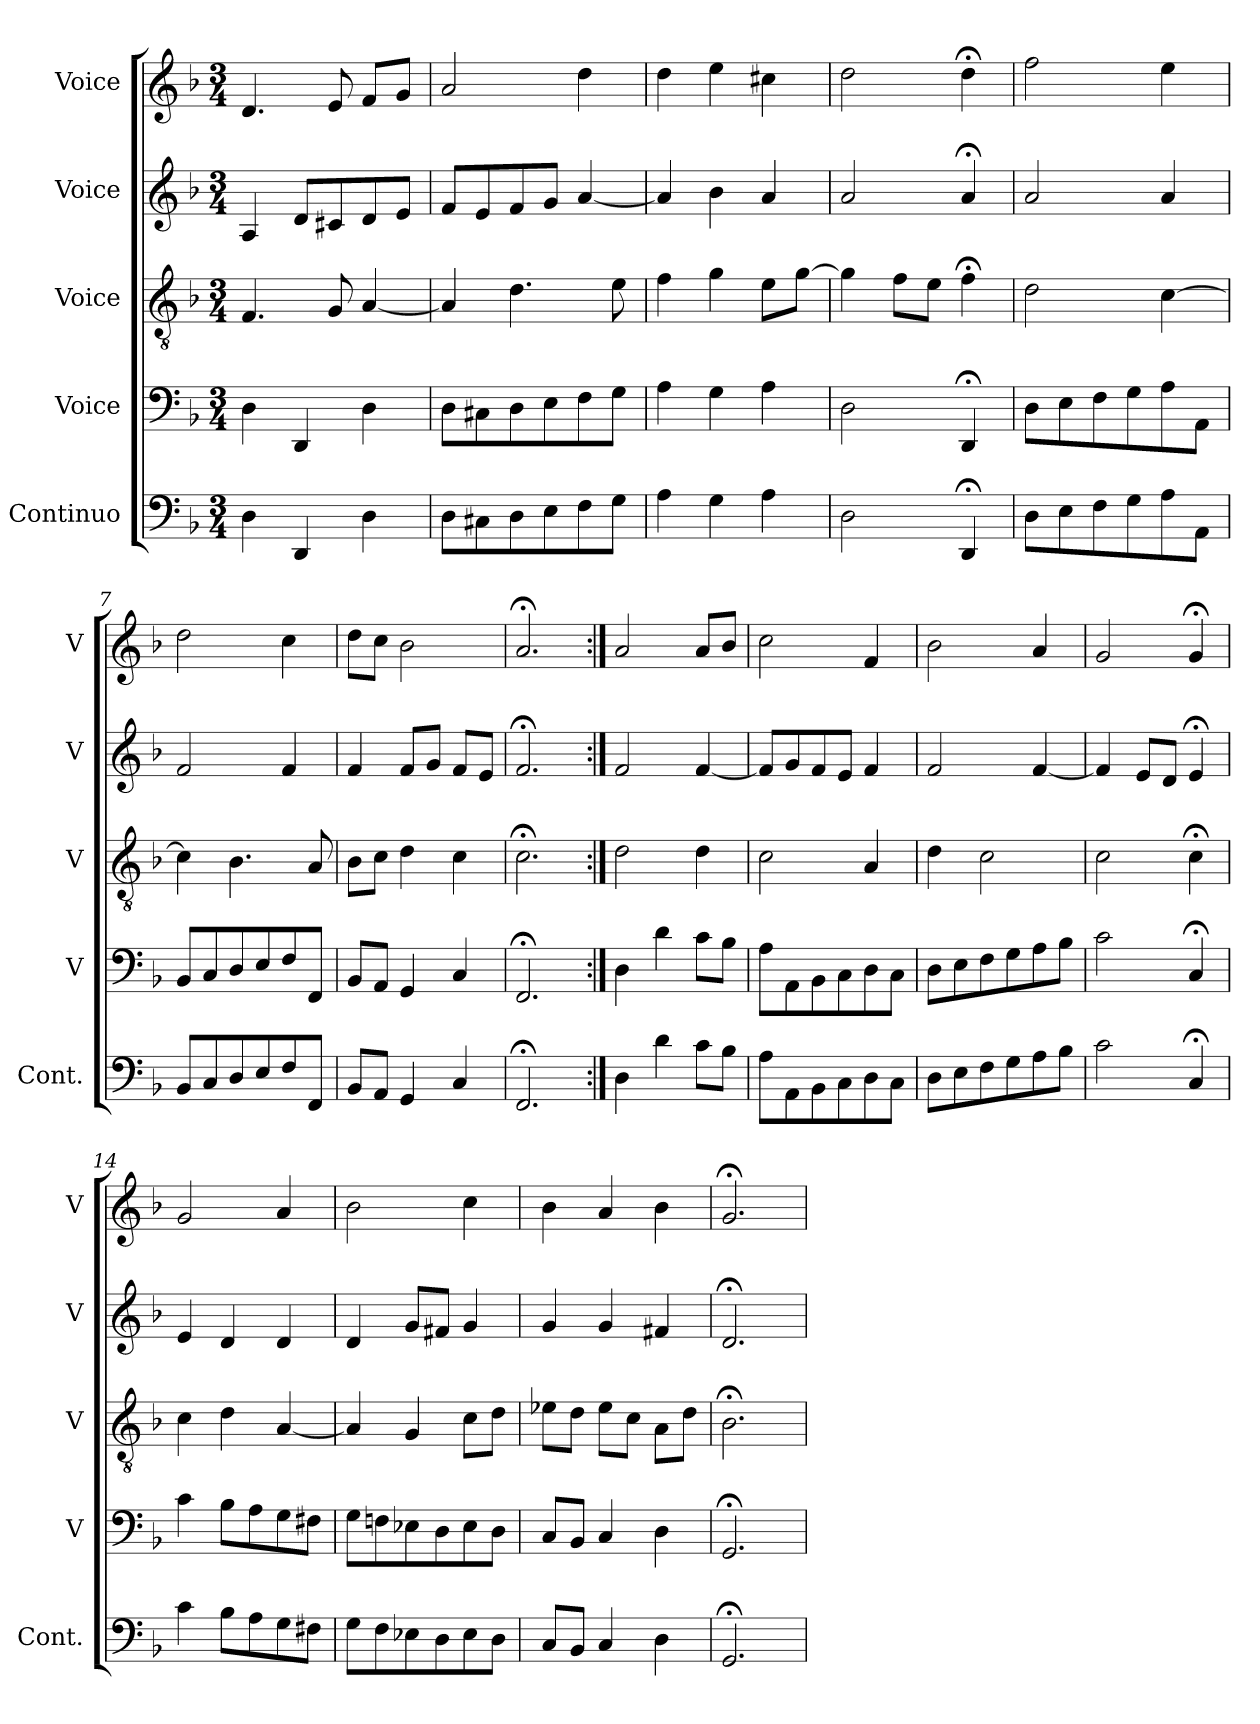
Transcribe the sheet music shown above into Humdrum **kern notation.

**kern	**kern	**kern	**kern	**kern
*part5	*part4	*part3	*part2	*part1
*staff5	*staff4	*staff3	*staff2	*staff1
*I"Continuo	*I"Voice	*I"Voice	*I"Voice	*I"Voice
*I'Cont.	*I'V	*I'V	*I'V	*I'V
*clefF4	*clefF4	*clefGv2	*clefG2	*clefG2
*k[b-]	*k[b-]	*k[b-]	*k[b-]	*k[b-]
*M3/4	*M3/4	*M3/4	*M3/4	*M3/4
=	=	=	=	=
4D	4D	4.F	4A	4.d
4DD	4DD	.	8dL	.
.	.	8G	8c#X	8e
4D	4D	[4A	8d	8fL
.	.	.	8eJ	8gJ
=3	=3	=3	=3	=3
8DL	8DL	4A]	8fL	2a
8C#X	8C#X	.	8e	.
8D	8D	4.d	8f	.
8E	8E	.	8gJ	.
8F	8F	.	[4a	4dd
8GJ	8GJ	8e	.	.
=4	=4	=4	=4	=4
4A	4A	4f	4a]	4dd
4G	4G	4g	4b-	4ee
4A	4A	8eL	4a	4cc#X
.	.	[8gJ	.	.
=5	=5	=5	=5	=5
2D	2D	4g]	2a	2dd
.	.	8fL	.	.
.	.	8eJ	.	.
4DD;<	4DD;<	4f;<	4a;<	4dd;<
=6	=6	=6	=6	=6
8DL	8DL	2d	2a	2ff
8E	8E	.	.	.
8F	8F	.	.	.
8G	8G	.	.	.
8A	8A	[4c	4a	4ee
8AAJ	8AAJ	.	.	.
=7	=7	=7	=7	=7
8BB-L	8BB-L	4c]	2f	2dd
8C	8C	.	.	.
8D	8D	4.B-	.	.
8E	8E	.	.	.
8F	8F	.	4f	4cc
8FFJ	8FFJ	8A	.	.
=8	=8	=8	=8	=8
8BB-L	8BB-L	8B-L	4f	8ddL
8AAJ	8AAJ	8cJ	.	8ccJ
4GG	4GG	4d	8fL	2b-
.	.	.	8gJ	.
4C	4C	4c	8fL	.
.	.	.	8eJ	.
=9	=9	=9	=9	=9
2.FF;<	2.FF;<	2.c;<	2.f;<	2.a;<
=10:|!	=10:|!	=10:|!	=10:|!	=10:|!
4D	4D	2d	2f	2a
4d	4d	.	.	.
8cL	8cL	4d	[4f	8aL
8B-J	8B-J	.	.	8b-J
=11	=11	=11	=11	=11
8AL	8AL	2c	8fL]	2cc
8AA	8AA	.	8g	.
8BB-	8BB-	.	8f	.
8C	8C	.	8eJ	.
8D	8D	4A	4f	4f
8CJ	8CJ	.	.	.
=12	=12	=12	=12	=12
8DL	8DL	4d	2f	2b-
8E	8E	.	.	.
8F	8F	2c	.	.
8G	8G	.	.	.
8A	8A	.	[4f	4a
8B-J	8B-J	.	.	.
=13	=13	=13	=13	=13
2c	2c	2c	4f]	2g
.	.	.	8eL	.
.	.	.	8dJ	.
4C;<	4C;<	4c;<	4e;<	4g;<
=14	=14	=14	=14	=14
4c	4c	4c	4e	2g
8B-L	8B-L	4d	4d	.
8A	8A	.	.	.
8G	8G	[4A	4d	4a
8F#XJ	8F#XJ	.	.	.
=15	=15	=15	=15	=15
8GL	8GL	4A]	4d	2b-
8F	8Fn	.	.	.
8E-X	8E-X	4G	8gL	.
8D	8D	.	8f#XJ	.
8E-	8E-	8cL	4g	4cc
8DJ	8DJ	8dJ	.	.
=16	=16	=16	=16	=16
8CL	8CL	8e-XL	4g	4b-
8BB-J	8BB-J	8dJ	.	.
4C	4C	8e-L	4g	4a
.	.	8cJ	.	.
4D	4D	8AL	4f#X	4b-
.	.	8dJ	.	.
=17	=17	=17	=17	=17
2.GG;<	2.GG;<	2.B-;<	2.d;<	2.g;<
=	=	=	=	=
*-	*-	*-	*-	*-
